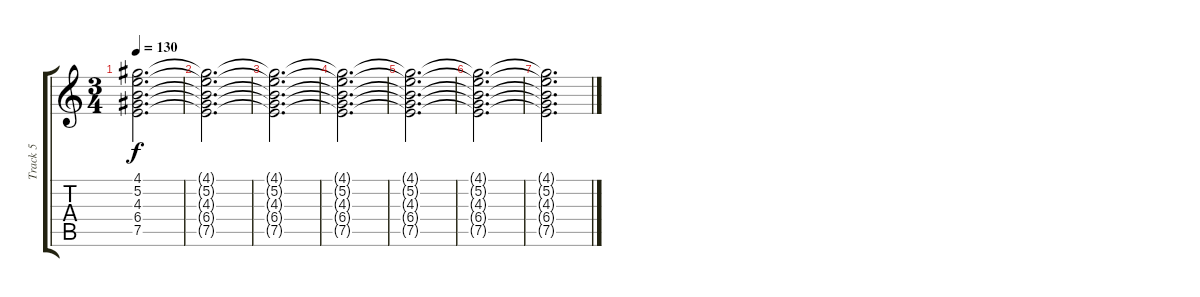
\track ("Track 5" "Track 5") {instrument acousticguitarsteel}
\staff {score tabs}
\tuning (E4 B3 G3 D3 A2 E2) {hide}
\ts (3 4)
\tempo 130
\clef g2
\ks c
(4.1{t} 5.2{t} 4.3{t} 6.4{t} 7.5{t}).2{d dy f} |
(4.1{t} 5.2{t} 4.3{t} 6.4{t} 7.5{t}).2{d} |
(4.1{t} 5.2{t} 4.3{t} 6.4{t} 7.5{t}).2{d} |
(4.1{t} 5.2{t} 4.3{t} 6.4{t} 7.5{t}).2{d} |
(4.1{t} 5.2{t} 4.3{t} 6.4{t} 7.5{t}).2{d} |
(4.1{t} 5.2{t} 4.3{t} 6.4{t} 7.5{t}).2{d} |
(4.1{t} 5.2{t} 4.3{t} 6.4{t} 7.5{t}).2{d}
